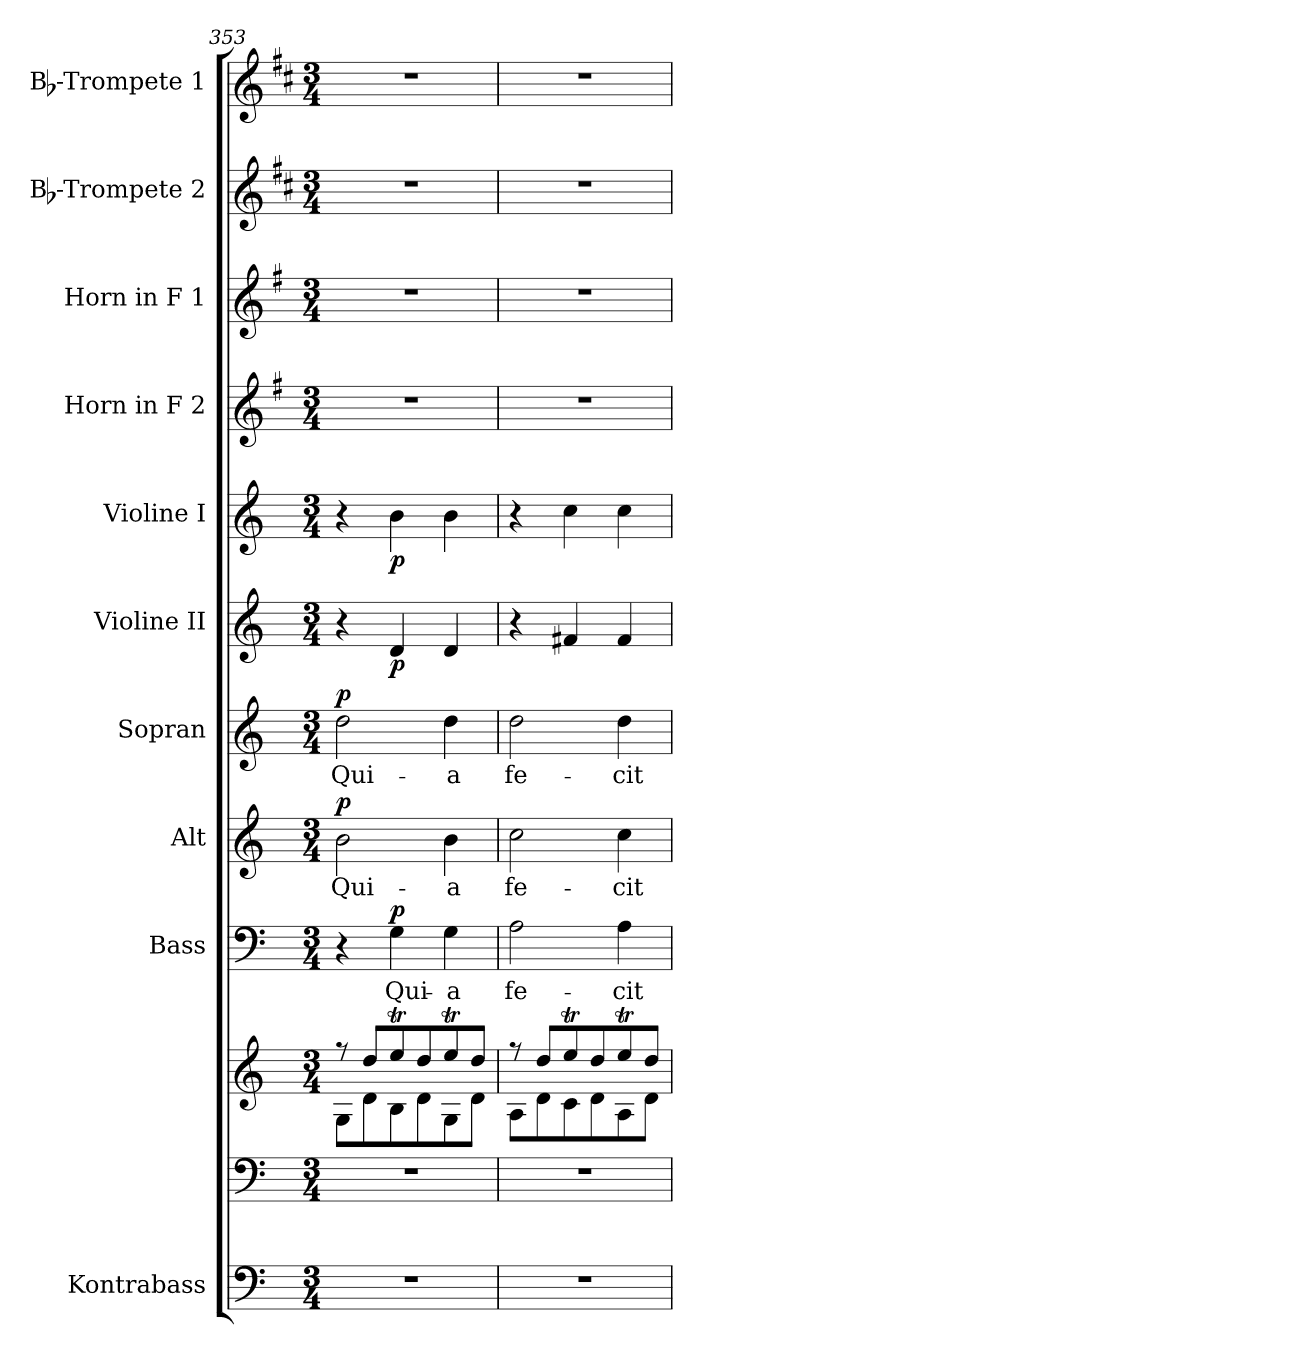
**kern	**kern	**kern	**kern	**text	**dynam	**kern	**text	**dynam	**kern	**text	**dynam	**kern	**dynam	**kern	**dynam	**kern	**kern	**kern	**kern
*part11	*part10	*part10	*part9	*part9	*part9	*part8	*part8	*part8	*part7	*part7	*part7	*part6	*part6	*part5	*part5	*part4	*part3	*part2	*part1
*staff12	*staff11	*staff10	*staff9	*staff9	*staff9	*staff8	*staff8	*staff8	*staff7	*staff7	*staff7	*staff6	*staff6	*staff5	*staff5	*staff4	*staff3	*staff2	*staff1
*I"Kontrabass	*	*	*I"Bass	*	*	*I"Alt	*	*	*I"Sopran	*	*	*I"Violine II	*	*I"Violine I	*	*I"Horn in F 2	*I"Horn in F 1	*I"Bb-Trompete 2	*I"Bb-Trompete 1
*I'Kb.	*	*	*I'B.	*	*	*I'A.	*	*	*I'S.	*	*	*I'Vl. II	*	*I'Vl. I	*	*	*	*I'Bb Trp. 2	*I'Bb Trp. 1
*clefF4	*clefF4	*clefG2	*clefF4	*	*	*clefG2	*	*	*clefG2	*	*	*clefG2	*	*clefG2	*	*clefG2	*clefG2	*clefG2	*clefG2
*ITrd7c12	*	*	*	*	*	*	*	*	*	*	*	*	*	*	*	*ITrd4c7	*ITrd4c7	*ITrd1c2	*ITrd1c2
*k[]	*k[]	*k[]	*k[]	*	*	*k[]	*	*	*k[]	*	*	*k[]	*	*k[]	*	*k[]	*k[]	*k[]	*k[]
*C:	*C:	*C:	*C:	*	*	*C:	*	*	*C:	*	*	*C:	*	*C:	*	*C:	*C:	*C:	*C:
*M3/4	*M3/4	*M3/4	*M3/4	*	*	*M3/4	*	*	*M3/4	*	*	*M3/4	*	*M3/4	*	*M3/4	*M3/4	*M3/4	*M3/4
=353	=353	=353	=353	=353	=353	=353	=353	=353	=353	=353	=353	=353	=353	=353	=353	=353	=353	=353	=353
*	*	*^	*	*	*	*	*	*	*	*	*	*	*	*	*	*	*	*	*
!	!	!	!	!	!	!	!	!LO:LY:b	!LO:DY:a	!	!LO:LY:b	!LO:DY:a	!	!	!	!	!	!	!	!
2.r	2.r	8r	8G\L	4r	.	.	2b\	Qui-	p	2dd\	Qui-	p	4r	.	4r	.	2.r	2.r	2.r	2.r
.	.	8dd/L	8d\	.	.	.	.	.	.	.	.	.	.	.	.	.	.	.	.	.
!	!	!	!	!	!LO:LY:b	!LO:DY:a	!	!	!	!	!	!	!	!LO:DY:b	!	!LO:DY:b	!	!	!	!
.	.	8eet/	8B\	4G\	Qui-	p	.	.	.	.	.	.	4d/	p	4b\	p	.	.	.	.
.	.	8dd/	8d\	.	.	.	.	.	.	.	.	.	.	.	.	.	.	.	.	.
!	!	!	!	!	!LO:LY:b	!	!	!LO:LY:b	!	!	!LO:LY:b	!	!	!	!	!	!	!	!	!
.	.	8eet/	8G\	4G\	-a	.	4b\	-a	.	4dd\	-a	.	4d/	.	4b\	.	.	.	.	.
.	.	8dd/J	8d\J	.	.	.	.	.	.	.	.	.	.	.	.	.	.	.	.	.
=354	=354	=354	=354	=354	=354	=354	=354	=354	=354	=354	=354	=354	=354	=354	=354	=354	=354	=354	=354	=354
!	!	!	!	!	!LO:LY:b	!	!	!LO:LY:b	!	!	!LO:LY:b	!	!	!	!	!	!	!	!	!
2.r	2.r	8r	8A\L	2A\	fe-	.	2cc\	fe-	.	2dd\	fe-	.	4r	.	4r	.	2.r	2.r	2.r	2.r
.	.	8dd/L	8d\	.	.	.	.	.	.	.	.	.	.	.	.	.	.	.	.	.
.	.	8eet/	8c\	.	.	.	.	.	.	.	.	.	4f#X/	.	4cc\	.	.	.	.	.
.	.	8dd/	8d\	.	.	.	.	.	.	.	.	.	.	.	.	.	.	.	.	.
!	!	!	!	!	!LO:LY:b	!	!	!LO:LY:b	!	!	!LO:LY:b	!	!	!	!	!	!	!	!	!
.	.	8eet/	8A\	4A\	-cit	.	4cc\	-cit	.	4dd\	-cit	.	4f#/	.	4cc\	.	.	.	.	.
.	.	8dd/J	8d\J	.	.	.	.	.	.	.	.	.	.	.	.	.	.	.	.	.
*	*	*v	*v	*	*	*	*	*	*	*	*	*	*	*	*	*	*	*	*	*
=	=	=	=	=	=	=	=	=	=	=	=	=	=	=	=	=	=	=	=
*-	*-	*-	*-	*-	*-	*-	*-	*-	*-	*-	*-	*-	*-	*-	*-	*-	*-	*-	*-
